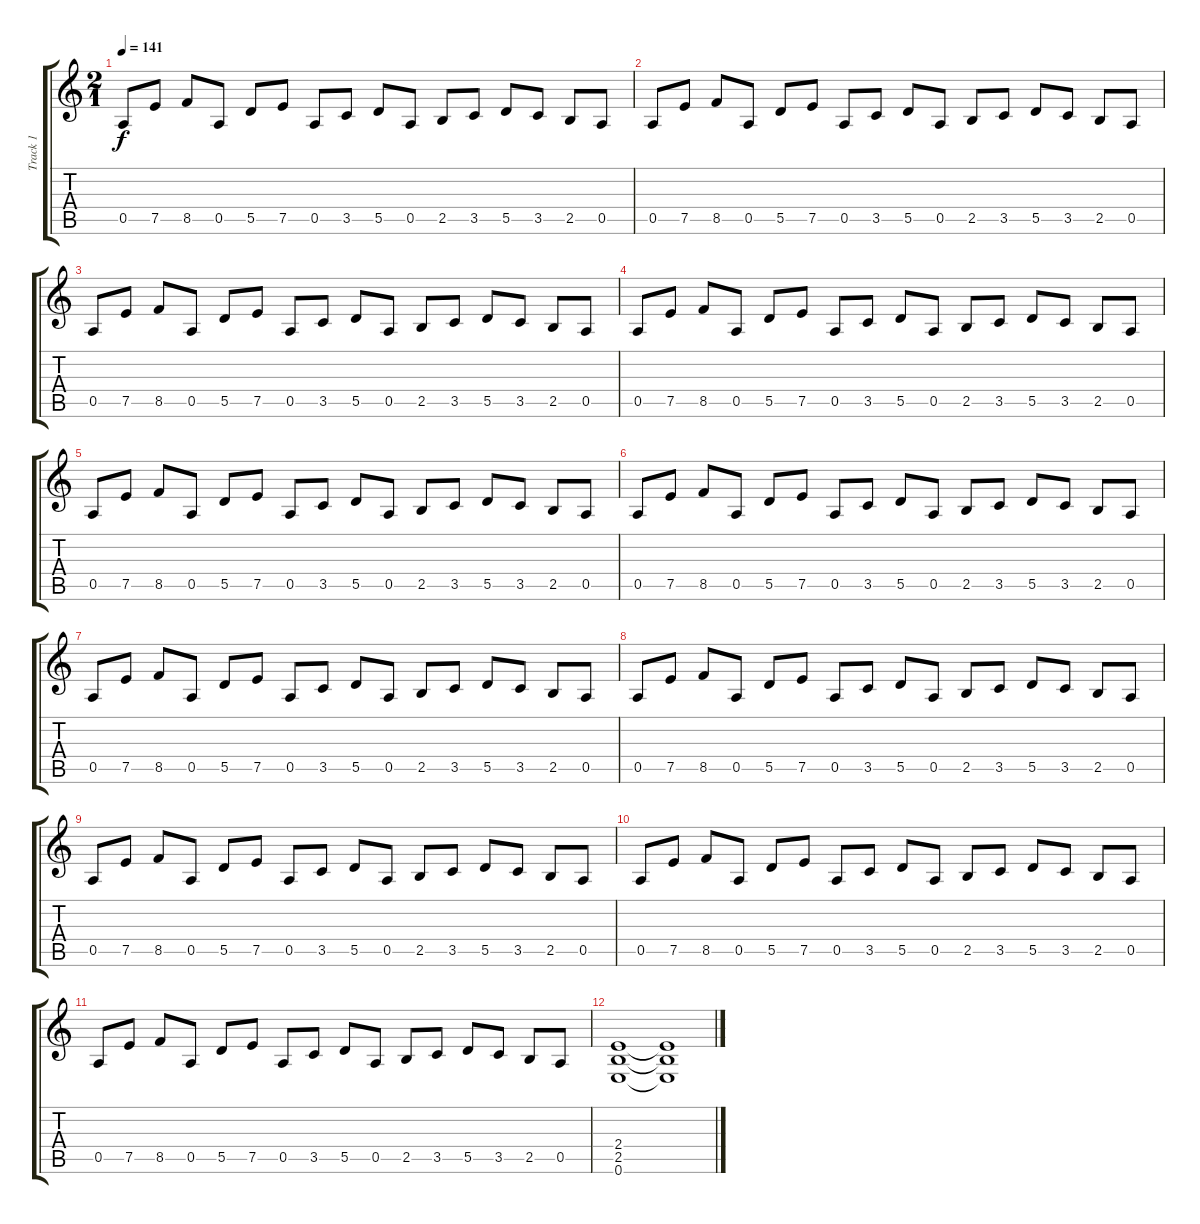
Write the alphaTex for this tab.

\track ("Track 1" "Track 1") {instrument distortionguitar}
\staff {score tabs}
\tuning (E4 B3 G3 D3 A2 E2) {hide}
\ts (2 1)
\tempo 141
\clef g2
\ks c
0.5.8{dy f} 7.5.8 8.5.8 0.5.8 5.5.8 7.5.8 0.5.8 3.5.8 5.5.8 0.5.8 2.5.8 3.5.8 5.5.8 3.5.8 2.5.8 0.5.8 |
0.5.8 7.5.8 8.5.8 0.5.8 5.5.8 7.5.8 0.5.8 3.5.8 5.5.8 0.5.8 2.5.8 3.5.8 5.5.8 3.5.8 2.5.8 0.5.8 |
0.5.8 7.5.8 8.5.8 0.5.8 5.5.8 7.5.8 0.5.8 3.5.8 5.5.8 0.5.8 2.5.8 3.5.8 5.5.8 3.5.8 2.5.8 0.5.8 |
0.5.8 7.5.8 8.5.8 0.5.8 5.5.8 7.5.8 0.5.8 3.5.8 5.5.8 0.5.8 2.5.8 3.5.8 5.5.8 3.5.8 2.5.8 0.5.8 |
0.5.8 7.5.8 8.5.8 0.5.8 5.5.8 7.5.8 0.5.8 3.5.8 5.5.8 0.5.8 2.5.8 3.5.8 5.5.8 3.5.8 2.5.8 0.5.8 |
0.5.8 7.5.8 8.5.8 0.5.8 5.5.8 7.5.8 0.5.8 3.5.8 5.5.8 0.5.8 2.5.8 3.5.8 5.5.8 3.5.8 2.5.8 0.5.8 |
0.5.8 7.5.8 8.5.8 0.5.8 5.5.8 7.5.8 0.5.8 3.5.8 5.5.8 0.5.8 2.5.8 3.5.8 5.5.8 3.5.8 2.5.8 0.5.8 |
0.5.8 7.5.8 8.5.8 0.5.8 5.5.8 7.5.8 0.5.8 3.5.8 5.5.8 0.5.8 2.5.8 3.5.8 5.5.8 3.5.8 2.5.8 0.5.8 |
0.5.8 7.5.8 8.5.8 0.5.8 5.5.8 7.5.8 0.5.8 3.5.8 5.5.8 0.5.8 2.5.8 3.5.8 5.5.8 3.5.8 2.5.8 0.5.8 |
0.5.8 7.5.8 8.5.8 0.5.8 5.5.8 7.5.8 0.5.8 3.5.8 5.5.8 0.5.8 2.5.8 3.5.8 5.5.8 3.5.8 2.5.8 0.5.8 |
0.5.8 7.5.8 8.5.8 0.5.8 5.5.8 7.5.8 0.5.8 3.5.8 5.5.8 0.5.8 2.5.8 3.5.8 5.5.8 3.5.8 2.5.8 0.5.8 |
(2.4 2.5 0.6).1 (2.4{t} 2.5{t} 0.6{t}).1
